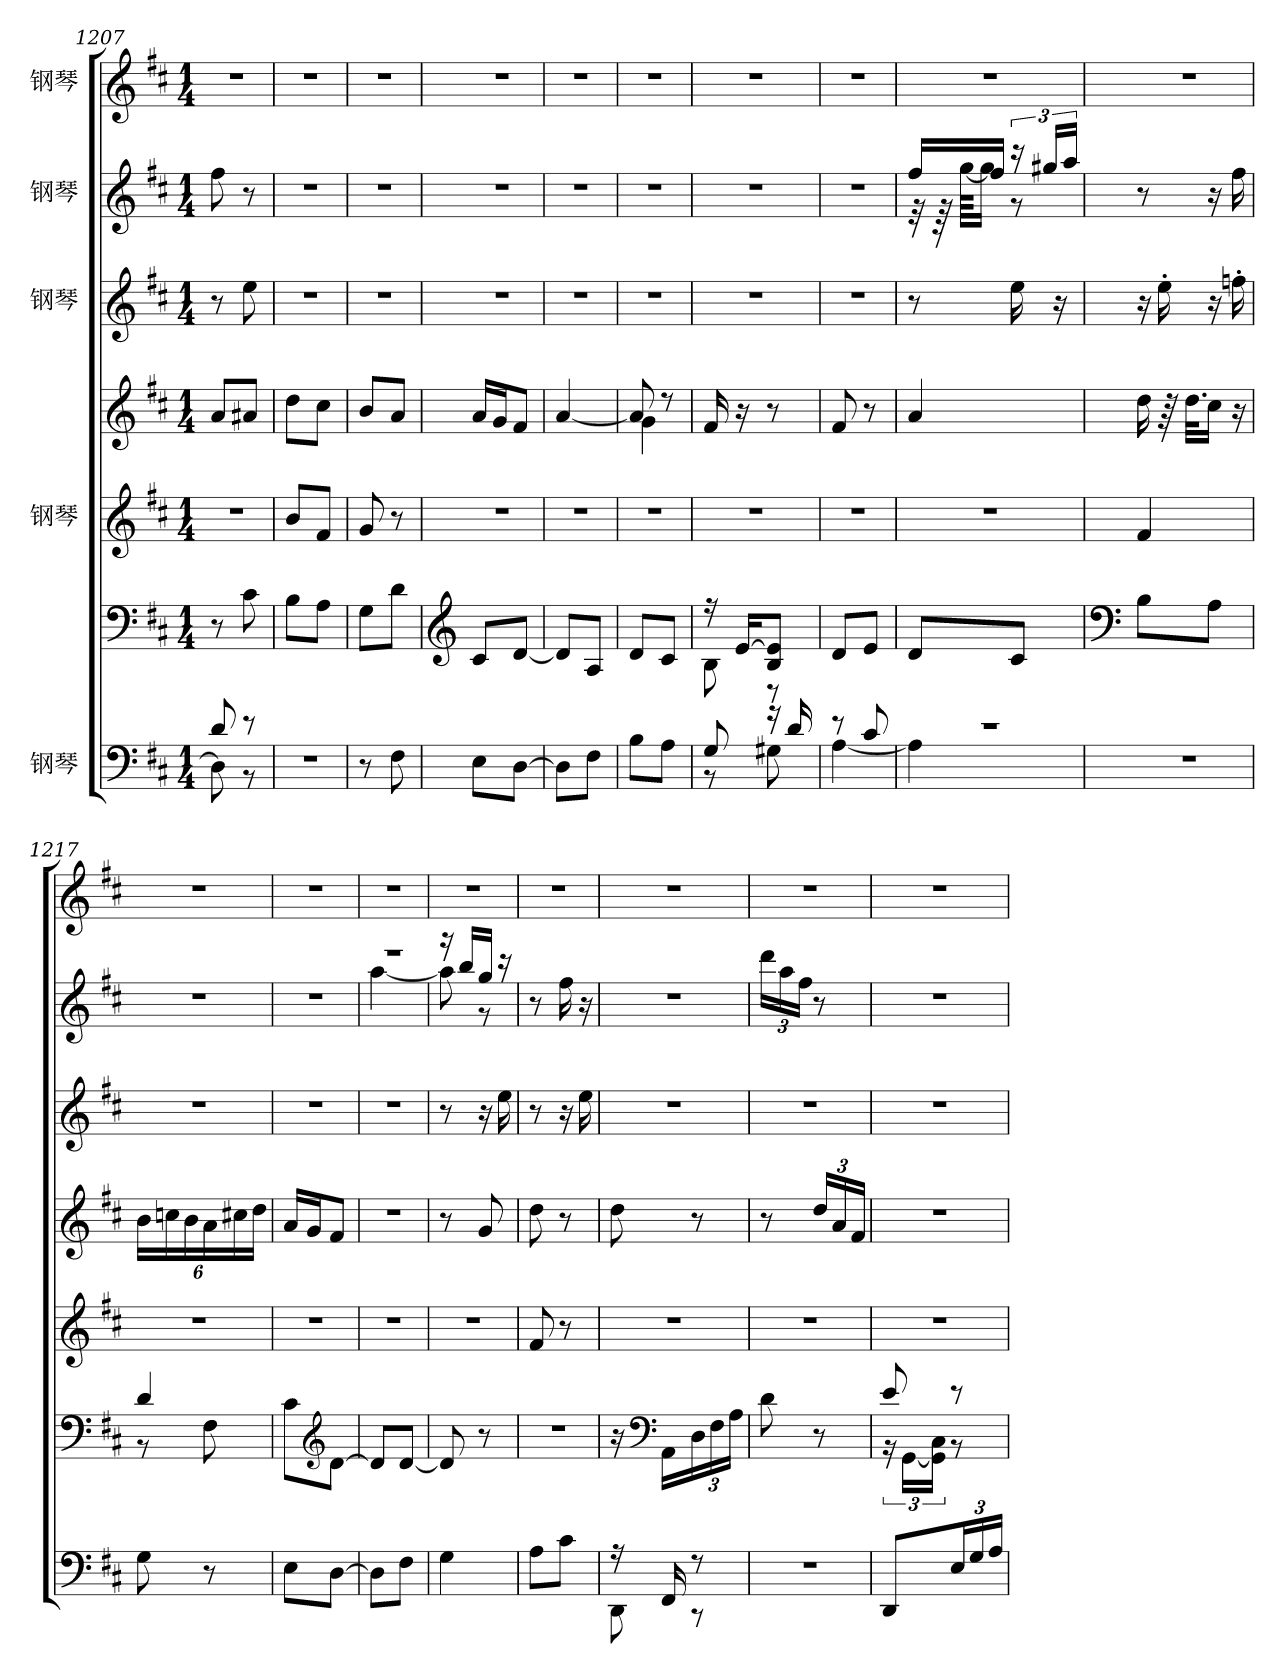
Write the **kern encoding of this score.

**kern	**kern	**kern	**kern	**kern	**kern	**kern
*part5	*part5	*part4	*part4	*part3	*part2	*part1
*staff7	*staff6	*staff5	*staff4	*staff3	*staff2	*staff1
*I"钢琴	*	*I"钢琴	*	*I"钢琴	*I"钢琴	*I"钢琴
*clefF4	*clefF4	*clefG2	*clefG2	*clefG2	*clefG2	*clefG2
*k[f#c#]	*k[f#c#]	*k[f#c#]	*k[f#c#]	*k[f#c#]	*k[f#c#]	*k[f#c#]
*M1/4	*M1/4	*M1/4	*M1/4	*M1/4	*M1/4	*M1/4
=1207	=1207	=1207	=1207	=1207	=1207	=1207
*^	*	*	*	*	*	*
8d/	8D\]	8r	4r	8a/L	8r	8ff#\	4r
8r	8r	8c#\	.	8a#X/J	8ee\	8r	.
*v	*v	*	*	*	*	*	*
=1208	=1208	=1208	=1208	=1208	=1208	=1208
4r	8B\L	8b/L	8dd\L	4r	4r	4r
.	8A\J	8f#/J	8cc#\J	.	.	.
=1209	=1209	=1209	=1209	=1209	=1209	=1209
8r	8G\L	8g/	8b/L	4r	4r	4r
8F#\	8d\J	8r	8a/J	.	.	.
=1210	=1210	=1210	=1210	=1210	=1210	=1210
*	*clefG2	*	*	*	*	*
8E\L	8c#/L	4r	16a/LL	4r	4r	4r
.	.	.	16g/J	.	.	.
[8D\J	[8d/J	.	8f#/J	.	.	.
!!LO:PB:g=z
=1211	=1211	=1211	=1211	=1211	=1211	=1211
8D\L]	8d/L]	4r	[4a/	4r	4r	4r
8F#\J	8A/J	.	.	.	.	.
=1212	=1212	=1212	=1212	=1212	=1212	=1212
*	*	*	*^	*	*	*
8B\L	8d/L	4r	8a/]	4g\	4r	4r	4r
8A\J	8c#/J	.	8r	.	.	.	.
*	*	*	*v	*v	*	*	*
=1213	=1213	=1213	=1213	=1213	=1213	=1213
*^	*^	*	*	*	*	*
8G/	8r	16r	8B\	4r	16f#/	4r	4r	4r
.	.	[16e/KL	.	.	16r	.	.	.
16r	8G#X\	8B/ 8e/]J	8r	.	8r	.	.	.
16d/	.	.	.	.	.	.	.	.
*	*	*v	*v	*	*	*	*	*
=1214	=1214	=1214	=1214	=1214	=1214	=1214	=1214
8r	[4A\	8d/L	4r	8f#/	4r	4r	4r
8c#/	.	8e/J	.	8r	.	.	.
=1215	=1215	=1215	=1215	=1215	=1215	=1215	=1215
*	*	*	*	*	*	*^	*
4r	4A\]	8d/L	4r	4a/	8r	16ff#/LL	32r	4r
.	.	.	.	.	.	.	64r	.
.	.	.	.	.	.	.	[64gg\KKLL	.
.	.	.	.	.	.	16ff#/JJ	16gg\JJ]	.
.	.	8c#/J	.	.	16ee\	24r	8r	.
.	.	.	.	.	.	24gg#X/LL	.	.
.	.	.	.	.	16r	.	.	.
.	.	.	.	.	.	24aa/JJ	.	.
*v	*v	*	*	*	*	*v	*v	*
=1216	=1216	=1216	=1216	=1216	=1216	=1216
*	*clefF4	*	*	*	*	*
4r	8B\L	4f#/	16dd\	16r	8r	4r
.	.	.	64r	16ee'\	.	.
.	.	.	32.dd\KLL	.	.	.
.	8A\J	.	16cc#\JJ	16r	16r	.
.	.	.	16r	16ffn'\	16ff#\	.
!!LO:PB:g=z
=1217	=1217	=1217	=1217	=1217	=1217	=1217
*	*^	*	*	*	*	*
*	*	*	*	*Xbrackettup	*	*	*
8G\	4d/	8r	4r	24b\LL	4r	4r	4r
.	.	.	.	24ccn\	.	.	.
.	.	.	.	24b\	.	.	.
8r	.	8F#\	.	24a\	.	.	.
.	.	.	.	24cc#X\	.	.	.
.	.	.	.	24dd\JJ	.	.	.
*	*v	*v	*	*	*	*	*
=1218	=1218	=1218	=1218	=1218	=1218	=1218
8E\L	8c#\L	4r	16a/LL	4r	4r	4r
.	.	.	16g/J	.	.	.
*	*clefG2	*	*	*	*	*
[8D\J	[8d\J	.	8f#/J	.	.	.
=1219	=1219	=1219	=1219	=1219	=1219	=1219
*	*	*	*	*	*^	*
8D\L]	8d/L]	4r	4r	4r	4r	[4aa\	4r
8F#\J	[8d/J	.	.	.	.	.	.
=1220	=1220	=1220	=1220	=1220	=1220	=1220	=1220
4G\	8d/]	4r	8r	8r	16r	8aa\]	4r
.	.	.	.	.	16bb/LL	.	.
.	8r	.	8g/	16r	16gg/JJ	8r	.
.	.	.	.	16ee\	16r	.	.
*	*	*	*	*	*v	*v	*
=1221	=1221	=1221	=1221	=1221	=1221	=1221
8A\L	4r	8f#/	8dd\	8r	8r	4r
8c#\J	.	8r	8r	16r	16ff#\	.
.	.	.	.	16ee\	16r	.
=1222	=1222	=1222	=1222	=1222	=1222	=1222
*^	*	*	*	*	*	*
16r	8DD\	16r	4r	8dd\	4r	4r	4r
*	*	*clefF4	*	*	*	*	*
16FF#/	.	16AA\LL	.	.	.	.	.
*	*	*Xbrackettup	*	*	*	*	*
8r	8r	24D\	.	8r	.	.	.
.	.	24F#\	.	.	.	.	.
.	.	24A\JJ	.	.	.	.	.
*v	*v	*	*	*	*	*	*
=1223	=1223	=1223	=1223	=1223	=1223	=1223
*	*	*	*	*	*Xbrackettup	*
4r	8d\	4r	8r	4r	24ddd\LL	4r
.	.	.	.	.	24aa\	.
.	.	.	.	.	24ff#\JJ	.
.	8r	.	24dd/LL	.	8r	.
.	.	.	24a/	.	.	.
.	.	.	24f#/JJ	.	.	.
!!LO:PB:g=z
=1224	=1224	=1224	=1224	=1224	=1224	=1224
*	*^	*	*	*	*	*
*	*	*brackettup	*	*	*	*	*
8DD/L	8e/	24r	4r	4r	4r	4r	4r
.	.	[24GG\LL	.	.	.	.	.
.	.	24GG\] 24C#\JJ	.	.	.	.	.
*Xbrackettup	*	*	*	*	*	*	*
24E/L	8r	8r	.	.	.	.	.
24G/	.	.	.	.	.	.	.
24A/JJ	.	.	.	.	.	.	.
*	*v	*v	*	*	*	*	*
=	=	=	=	=	=	=
*-	*-	*-	*-	*-	*-	*-
